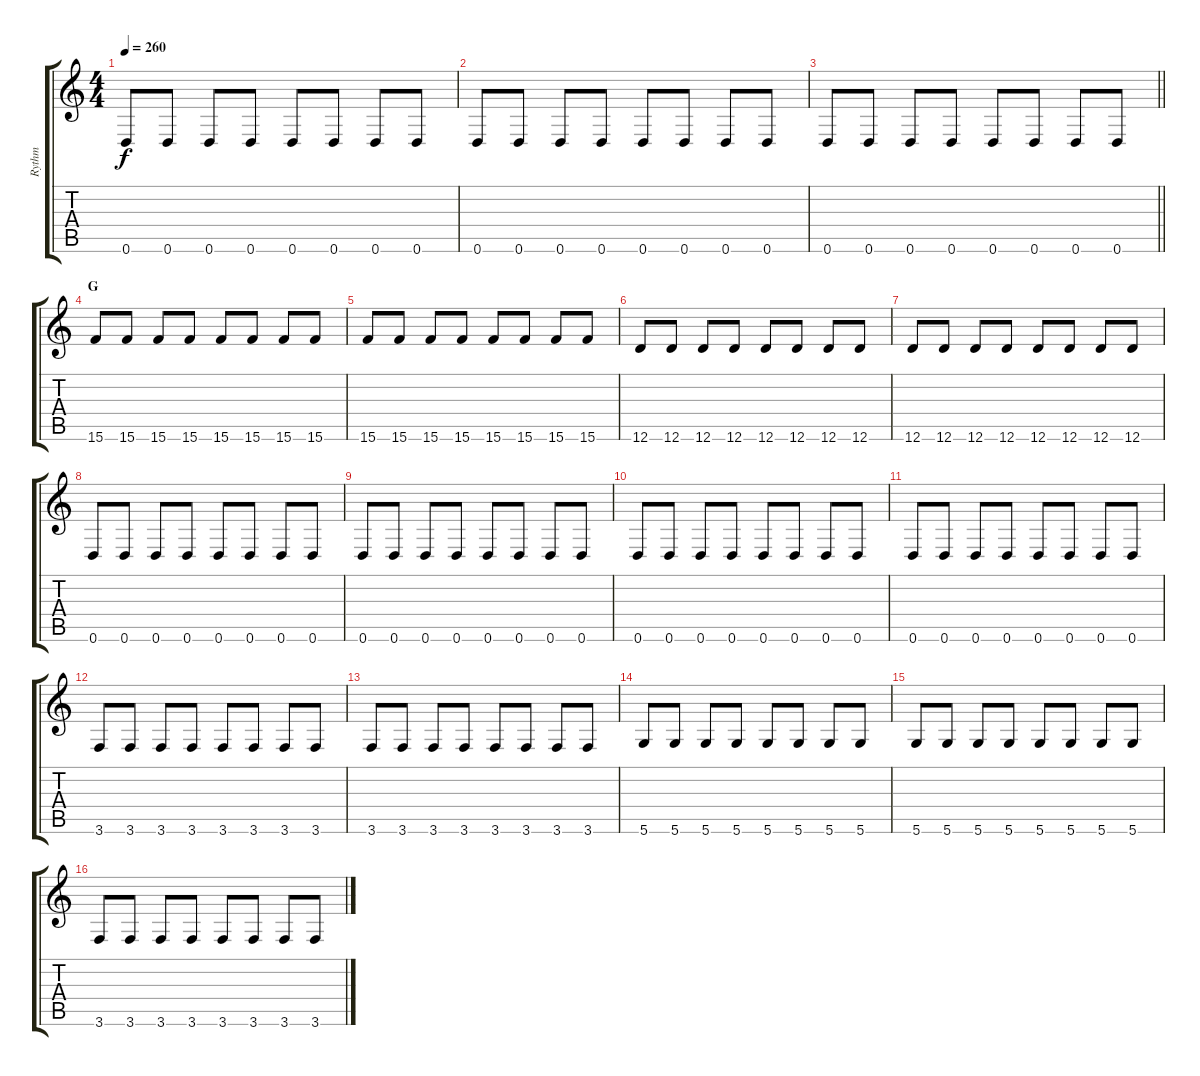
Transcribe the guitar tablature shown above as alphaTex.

\track ("Rythm" "Rythm") {instrument distortionguitar}
\staff {score tabs}
\tuning (D4 A3 F3 C3 G2 D2) {hide}
\ts (4 4)
\tempo 260
\clef g2
\ks c
0.6.8{dy f} 0.6.8 0.6.8 0.6.8 0.6.8 0.6.8 0.6.8 0.6.8 |
0.6.8 0.6.8 0.6.8 0.6.8 0.6.8 0.6.8 0.6.8 0.6.8 |
\barLineRight lightlight
0.6.8 0.6.8 0.6.8 0.6.8 0.6.8 0.6.8 0.6.8 0.6.8 |
\section ("" "G")
15.6.8 15.6.8 15.6.8 15.6.8 15.6.8 15.6.8 15.6.8 15.6.8 |
15.6.8 15.6.8 15.6.8 15.6.8 15.6.8 15.6.8 15.6.8 15.6.8 |
12.6.8 12.6.8 12.6.8 12.6.8 12.6.8 12.6.8 12.6.8 12.6.8 |
12.6.8 12.6.8 12.6.8 12.6.8 12.6.8 12.6.8 12.6.8 12.6.8 |
0.6.8 0.6.8 0.6.8 0.6.8 0.6.8 0.6.8 0.6.8 0.6.8 |
0.6.8 0.6.8 0.6.8 0.6.8 0.6.8 0.6.8 0.6.8 0.6.8 |
0.6.8 0.6.8 0.6.8 0.6.8 0.6.8 0.6.8 0.6.8 0.6.8 |
0.6.8 0.6.8 0.6.8 0.6.8 0.6.8 0.6.8 0.6.8 0.6.8 |
3.6.8 3.6.8 3.6.8 3.6.8 3.6.8 3.6.8 3.6.8 3.6.8 |
3.6.8 3.6.8 3.6.8 3.6.8 3.6.8 3.6.8 3.6.8 3.6.8 |
5.6.8 5.6.8 5.6.8 5.6.8 5.6.8 5.6.8 5.6.8 5.6.8 |
5.6.8 5.6.8 5.6.8 5.6.8 5.6.8 5.6.8 5.6.8 5.6.8 |
3.6.8 3.6.8 3.6.8 3.6.8 3.6.8 3.6.8 3.6.8 3.6.8
